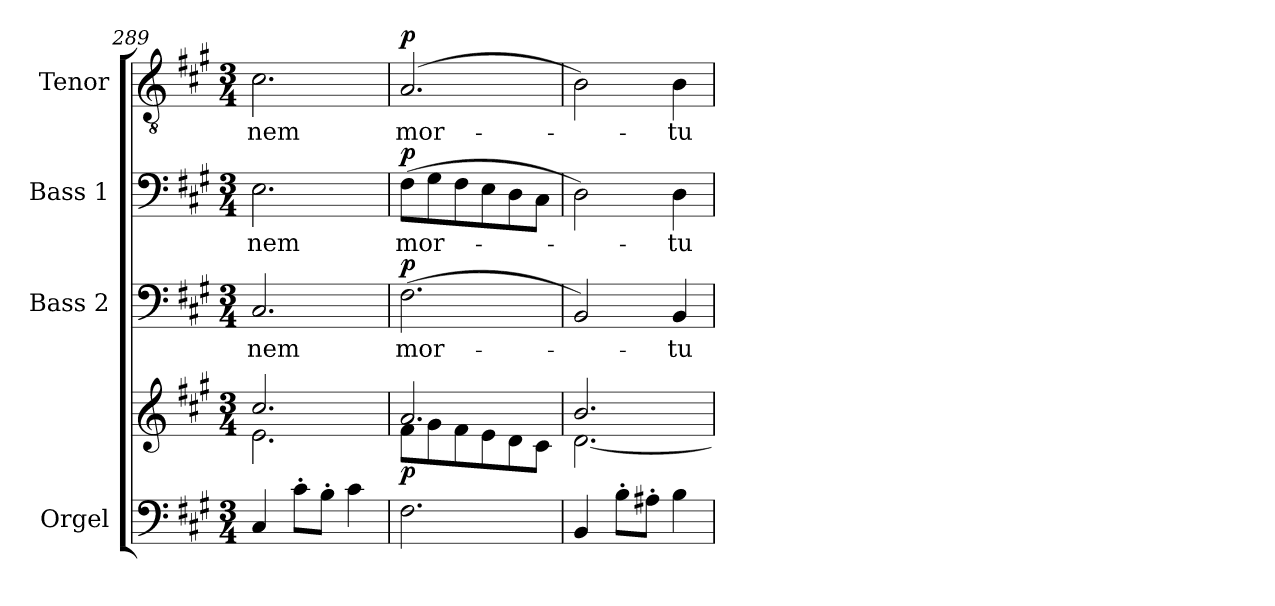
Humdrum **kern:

**kern	**kern	**dynam	**kern	**text	**dynam	**kern	**text	**dynam	**kern	**text	**dynam
*part4	*part4	*part4	*part3	*part3	*part3	*part2	*part2	*part2	*part1	*part1	*part1
*staff5	*staff4	*staff4/5	*staff3	*staff3	*staff3	*staff2	*staff2	*staff2	*staff1	*staff1	*staff1
*I"Orgel	*	*	*I"Bass 2	*	*	*I"Bass 1	*	*	*I"Tenor	*	*
*I'Org.	*	*	*I'B2.	*	*	*I'B1.	*	*	*I'T.	*	*
*clefF4	*clefG2	*	*clefF4	*	*	*clefF4	*	*	*clefGv2	*	*
*k[f#c#g#]	*k[f#c#g#]	*	*k[f#c#g#]	*	*	*k[f#c#g#]	*	*	*k[f#c#g#]	*	*
*A:	*A:	*	*A:	*	*	*A:	*	*	*A:	*	*
*M3/4	*M3/4	*	*M3/4	*	*	*M3/4	*	*	*M3/4	*	*
=289	=289	=289	=289	=289	=289	=289	=289	=289	=289	=289	=289
*	*^	*	*	*	*	*	*	*	*	*	*
!	!	!	!	!	!LO:LY:b	!	!	!LO:LY:b	!	!	!LO:LY:b	!
4C#/	2.cc#/	2.e\	.	2.C#/	-nem	.	2.E\	-nem	.	2.c#\	-nem	.
8c#'>\L	.	.	.	.	.	.	.	.	.	.	.	.
8B'>\J	.	.	.	.	.	.	.	.	.	.	.	.
4c#\	.	.	.	.	.	.	.	.	.	.	.	.
=290	=290	=290	=290	=290	=290	=290	=290	=290	=290	=290	=290	=290
!	!	!	!LO:DY:b	!	!LO:LY:b	!LO:DY:a	!	!LO:LY:b	!LO:DY:a	!	!LO:LY:b	!LO:DY:a
2.F#\	2.a/	8f#\L	p	(>2.F#\	mor-	p	(>8F#\L	mor-	p	(2.A/	mor-	p
.	.	8g#\	.	.	.	.	8G#\	.	.	.	.	.
.	.	8f#\	.	.	.	.	8F#\	.	.	.	.	.
.	.	8e\	.	.	.	.	8E\	.	.	.	.	.
.	.	8d\	.	.	.	.	8D\	.	.	.	.	.
.	.	8c#\J	.	.	.	.	8C#\J	.	.	.	.	.
=291	=291	=291	=291	=291	=291	=291	=291	=291	=291	=291	=291	=291
4BB/	2.b/	[<2.d\	.	2BB/)	.	.	2D\)	.	.	2B\)	.	.
8B'>\L	.	.	.	.	.	.	.	.	.	.	.	.
8A#X'>\J	.	.	.	.	.	.	.	.	.	.	.	.
!	!	!	!	!	!LO:LY:b	!	!	!LO:LY:b	!	!	!LO:LY:b	!
4B\	.	.	.	4BB/	-tu-	.	4D\	-tu-	.	4B\	-tu-	.
*	*v	*v	*	*	*	*	*	*	*	*	*	*
=	=	=	=	=	=	=	=	=	=	=	=
*-	*-	*-	*-	*-	*-	*-	*-	*-	*-	*-	*-
